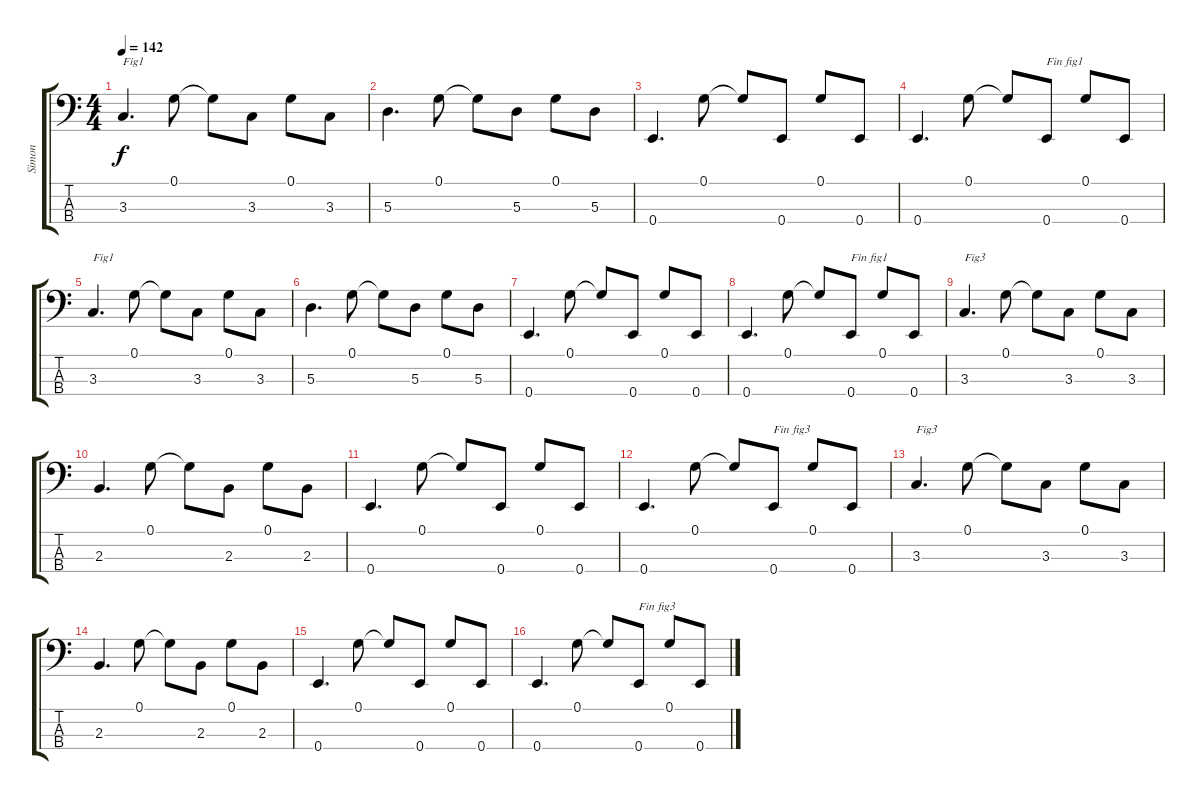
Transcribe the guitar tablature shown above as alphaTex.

\track ("Simon" "Simon") {instrument electricbasspick}
\staff {score tabs}
\tuning (G2 D2 A1 E1) {hide}
\ts (4 4)
\tempo 142
\clef f4
\ks c
3.3.4{d txt "Fig1" dy f} 0.1.8 0.1{t}.8 3.3.8 0.1.8 3.3.8 |
5.3.4{d} 0.1.8 0.1{t}.8 5.3.8 0.1.8 5.3.8 |
0.4.4{d} 0.1.8 0.1{t}.8 0.4.8 0.1.8 0.4.8 |
0.4.4{d} 0.1.8 0.1{t}.8 0.4.8{txt "Fin fig1"} 0.1.8 0.4.8 |
3.3.4{d txt "Fig1"} 0.1.8 0.1{t}.8 3.3.8 0.1.8 3.3.8 |
5.3.4{d} 0.1.8 0.1{t}.8 5.3.8 0.1.8 5.3.8 |
0.4.4{d} 0.1.8 0.1{t}.8 0.4.8 0.1.8 0.4.8 |
0.4.4{d} 0.1.8 0.1{t}.8 0.4.8{txt "Fin fig1"} 0.1.8 0.4.8 |
3.3.4{d txt "Fig3"} 0.1.8 0.1{t}.8 3.3.8 0.1.8 3.3.8 |
2.3.4{d} 0.1.8 0.1{t}.8 2.3.8 0.1.8 2.3.8 |
0.4.4{d} 0.1.8 0.1{t}.8 0.4.8 0.1.8 0.4.8 |
0.4.4{d} 0.1.8 0.1{t}.8 0.4.8{txt "Fin fig3"} 0.1.8 0.4.8 |
3.3.4{d txt "Fig3"} 0.1.8 0.1{t}.8 3.3.8 0.1.8 3.3.8 |
2.3.4{d} 0.1.8 0.1{t}.8 2.3.8 0.1.8 2.3.8 |
0.4.4{d} 0.1.8 0.1{t}.8 0.4.8 0.1.8 0.4.8 |
0.4.4{d} 0.1.8 0.1{t}.8 0.4.8{txt "Fin fig3"} 0.1.8 0.4.8
